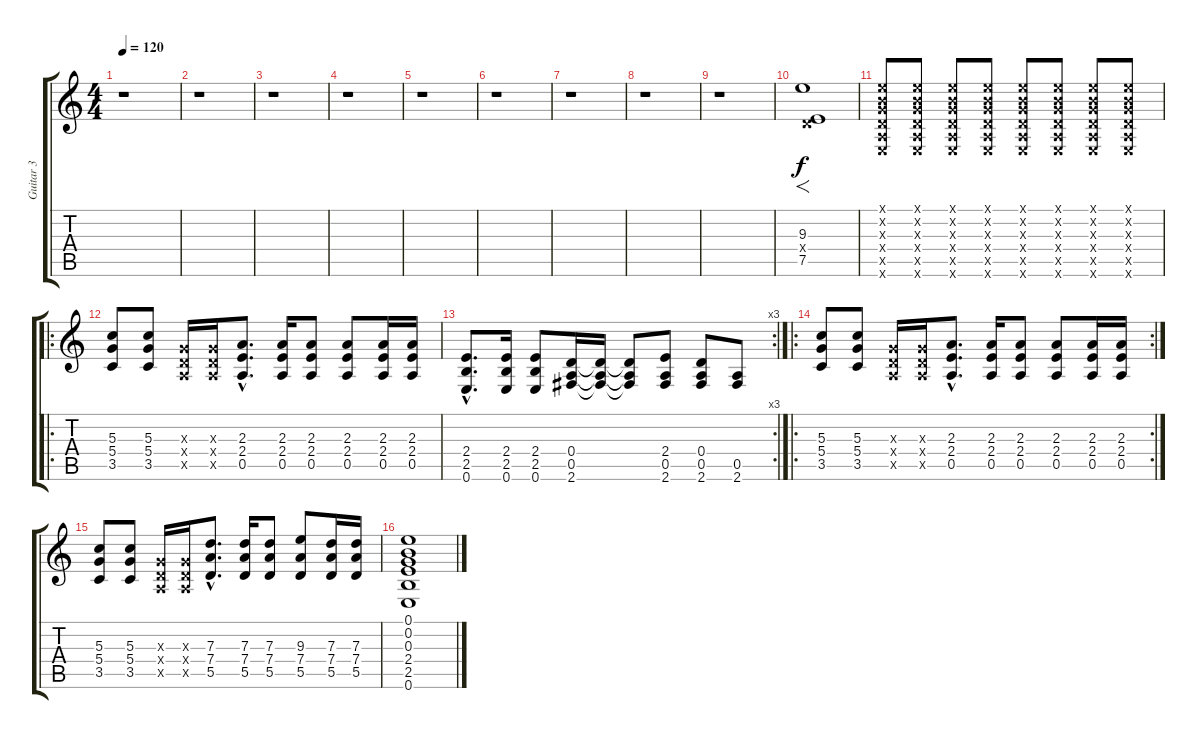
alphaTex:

\track ("Guitar 3" "Guitar 3") {instrument distortionguitar}
\staff {score tabs}
\tuning (E4 B3 G3 D3 A2 E2) {hide}
\ts (4 4)
\tempo 120
\clef g2
\ks c
r.1{dy f} |
r.1 |
r.1 |
r.1 |
r.1 |
r.1 |
r.1 |
r.1 |
r.1 |
(9.3 0.4{x} 7.5).1{f} |
(0.1{x} 0.2{x} 0.3{x} 0.4{x} 0.5{x} 0.6{x}).8 (0.1{x} 0.2{x} 0.3{x} 0.4{x} 0.5{x} 0.6{x}).8 (0.1{x} 0.2{x} 0.3{x} 0.4{x} 0.5{x} 0.6{x}).8 (0.1{x} 0.2{x} 0.3{x} 0.4{x} 0.5{x} 0.6{x}).8 (0.1{x} 0.2{x} 0.3{x} 0.4{x} 0.5{x} 0.6{x}).8 (0.1{x} 0.2{x} 0.3{x} 0.4{x} 0.5{x} 0.6{x}).8 (0.1{x} 0.2{x} 0.3{x} 0.4{x} 0.5{x} 0.6{x}).8 (0.1{x} 0.2{x} 0.3{x} 0.4{x} 0.5{x} 0.6{x}).8 |
\ro
(5.3 5.4 3.5).8 (5.3 5.4 3.5).8 (0.3{x} 0.4{x} 0.5{x}).16 (0.3{x} 0.4{x} 0.5{x}).16 (2.3{hac} 2.4{hac} 0.5{hac}).8{d} (2.3 2.4 0.5).16 (2.3 2.4 0.5).8 (2.3 2.4 0.5).8 (2.3 2.4 0.5).16 (2.3 2.4 0.5).16 |
\rc 3
(2.4{hac} 2.5{hac} 0.6{hac}).8{d} (2.4 2.5 0.6).16 (2.4 2.5 0.6).8 (0.4 0.5 2.6).16 (0.4{t} 0.5{t} 2.6{t}).16 (0.4{t} 0.5{t} 2.6{t}).8 (2.4 0.5 2.6).8 (0.4 0.5 2.6).8 (0.5 2.6).8 |
\ro
\rc 2
(5.3 5.4 3.5).8 (5.3 5.4 3.5).8 (0.3{x} 0.4{x} 0.5{x}).16 (0.3{x} 0.4{x} 0.5{x}).16 (2.3{hac} 2.4{hac} 0.5{hac}).8{d} (2.3 2.4 0.5).16 (2.3 2.4 0.5).8 (2.3 2.4 0.5).8 (2.3 2.4 0.5).16 (2.3 2.4 0.5).16 |
(5.3 5.4 3.5).8 (5.3 5.4 3.5).8 (0.3{x} 0.4{x} 0.5{x}).16 (0.3{x} 0.4{x} 0.5{x}).16 (7.3{hac} 7.4{hac} 5.5{hac}).8{d} (7.3 7.4 5.5).16 (7.3 7.4 5.5).8 (9.3 7.4 5.5).8 (7.3 7.4 5.5).16 (7.3 7.4 5.5).16 |
(0.1 0.2 0.3 2.4 2.5 0.6).1
